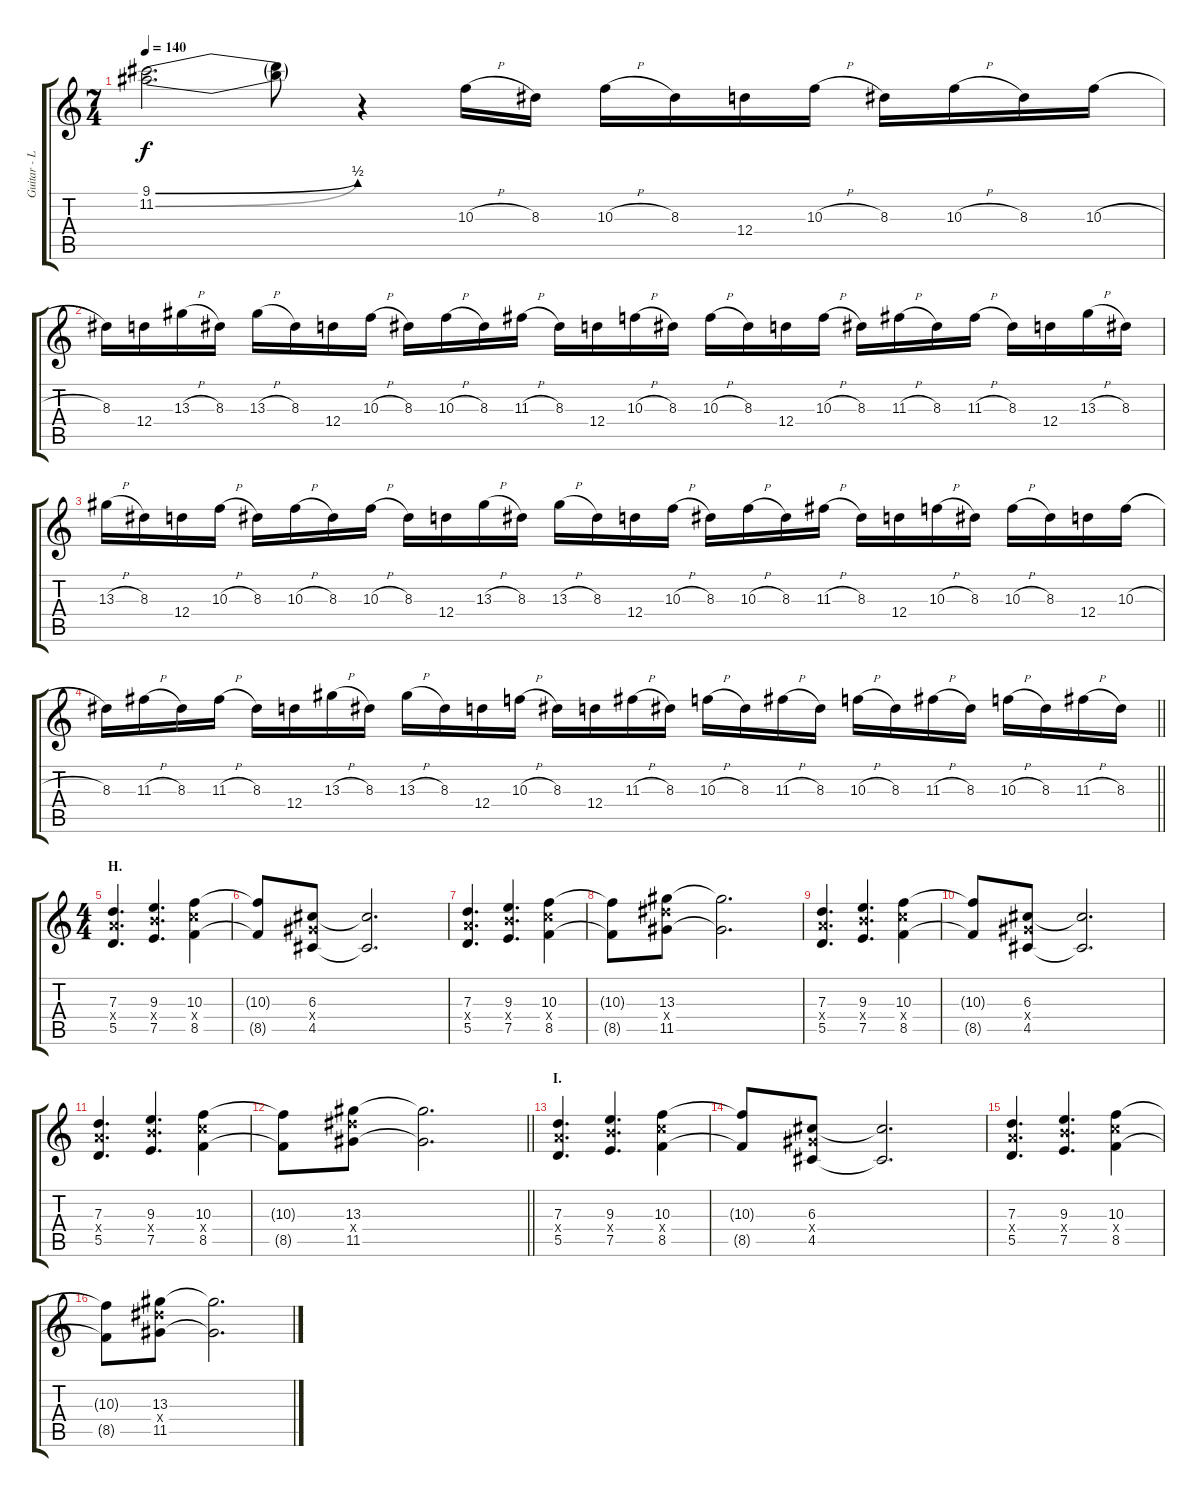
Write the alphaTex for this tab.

\track ("Guitar - Left" "Guitar - L") {instrument distortionguitar}
\staff {score tabs}
\tuning (E4 B3 G3 D3 A2 D2) {hide}
\ts (7 4)
\tempo 140
\clef g2
\ks c
(9.1{be (bend 0 0 60 2)} 11.2{be (bend 0 0 60 2)}).2{d dy f} (9.1{t} 11.2{t}).8 r.4 10.3{h}.16 8.3.16 10.3{h}.16 8.3.16 12.4.16 10.3{h}.16 8.3.16 10.3{h}.16 8.3.16 10.3{h}.16 |
8.3.16 12.4.16 13.3{h}.16 8.3.16 13.3{h}.16 8.3.16 12.4.16 10.3{h}.16 8.3.16 10.3{h}.16 8.3.16 11.3{h}.16 8.3.16 12.4.16 10.3{h}.16 8.3.16 10.3{h}.16 8.3.16 12.4.16 10.3{h}.16 8.3.16 11.3{h}.16 8.3.16 11.3{h}.16 8.3.16 12.4.16 13.3{h}.16 8.3.16 |
13.3{h}.16 8.3.16 12.4.16 10.3{h}.16 8.3.16 10.3{h}.16 8.3.16 10.3{h}.16 8.3.16 12.4.16 13.3{h}.16 8.3.16 13.3{h}.16 8.3.16 12.4.16 10.3{h}.16 8.3.16 10.3{h}.16 8.3.16 11.3{h}.16 8.3.16 12.4.16 10.3{h}.16 8.3.16 10.3{h}.16 8.3.16 12.4.16 10.3{h}.16 |
\barLineRight lightlight
8.3.16 11.3{h}.16 8.3.16 11.3{h}.16 8.3.16 12.4.16 13.3{h}.16 8.3.16 13.3{h}.16 8.3.16 12.4.16 10.3{h}.16 8.3.16 12.4.16 11.3{h}.16 8.3.16 10.3{h}.16 8.3.16 11.3{h}.16 8.3.16 10.3{h}.16 8.3.16 11.3{h}.16 8.3.16 10.3{h}.16 8.3.16 11.3{h}.16 8.3.16 |
\ts (4 4)
\section ("" "H.")
(7.3 7.4{x} 5.5).4{d} (9.3 9.4{x} 7.5).4{d} (10.3 10.4{x} 8.5).4 |
(10.3{t} 8.5{t}).8 (6.3 6.4{x} 4.5).8 (6.3{t} 4.5{t}).2{d} |
(7.3 7.4{x} 5.5).4{d} (9.3 9.4{x} 7.5).4{d} (10.3 10.4{x} 8.5).4 |
(10.3{t} 8.5{t}).8 (13.3 13.4{x} 11.5).8 (13.3{t} 11.5{t}).2{d} |
(7.3 7.4{x} 5.5).4{d} (9.3 9.4{x} 7.5).4{d} (10.3 10.4{x} 8.5).4 |
(10.3{t} 8.5{t}).8 (6.3 6.4{x} 4.5).8 (6.3{t} 4.5{t}).2{d} |
(7.3 7.4{x} 5.5).4{d} (9.3 9.4{x} 7.5).4{d} (10.3 10.4{x} 8.5).4 |
\barLineRight lightlight
(10.3{t} 8.5{t}).8 (13.3 13.4{x} 11.5).8 (13.3{t} 11.5{t}).2{d} |
\section ("" "I.")
(7.3 7.4{x} 5.5).4{d} (9.3 9.4{x} 7.5).4{d} (10.3 10.4{x} 8.5).4 |
(10.3{t} 8.5{t}).8 (6.3 6.4{x} 4.5).8 (6.3{t} 4.5{t}).2{d} |
(7.3 7.4{x} 5.5).4{d} (9.3 9.4{x} 7.5).4{d} (10.3 10.4{x} 8.5).4 |
(10.3{t} 8.5{t}).8 (13.3 13.4{x} 11.5).8 (13.3{t} 11.5{t}).2{d}
